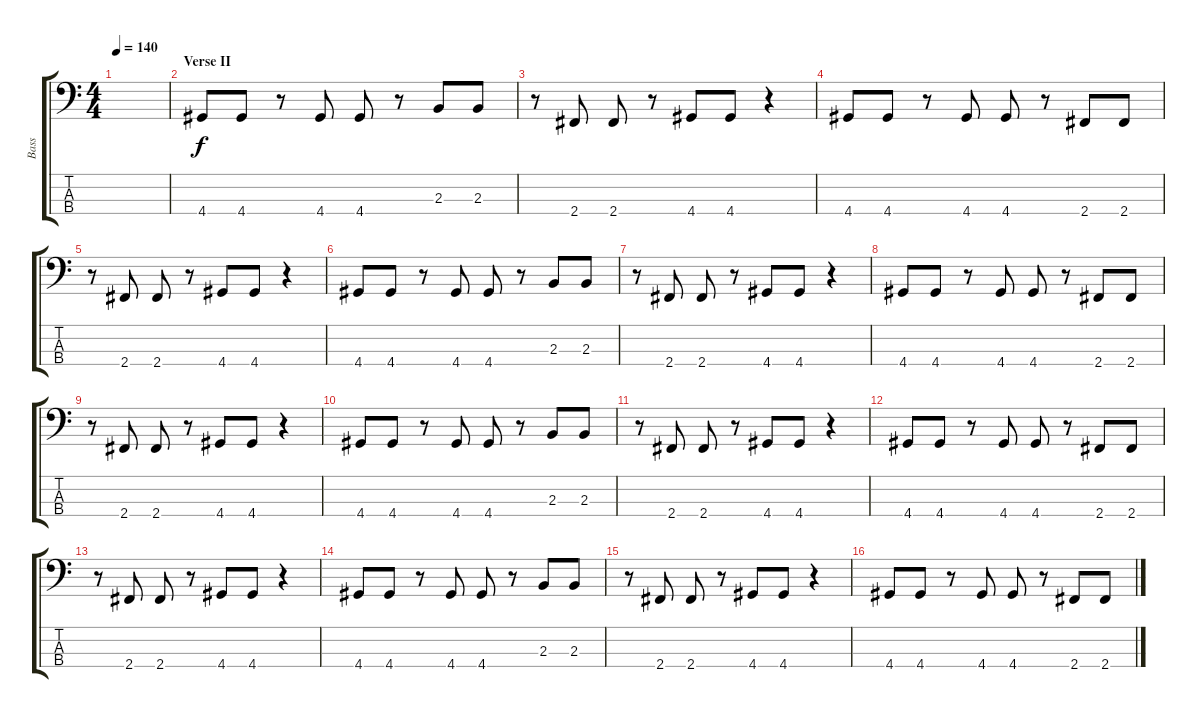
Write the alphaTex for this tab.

\track ("Bass" "Bass") {instrument electricbassfinger}
\staff {score tabs}
\tuning (G2 D2 A1 E1) {hide}
\ts (4 4)
\tempo 140
\clef f4
\ks c
|
\section ("" "Verse II")
4.4.8 4.4.8 r.8 4.4.8 4.4.8 r.8 2.3.8 2.3.8 |
r.8 2.4.8 2.4.8 r.8 4.4.8 4.4.8 r.4 |
4.4.8 4.4.8 r.8 4.4.8 4.4.8 r.8 2.4.8 2.4.8 |
r.8 2.4.8 2.4.8 r.8 4.4.8 4.4.8 r.4 |
4.4.8 4.4.8 r.8 4.4.8 4.4.8 r.8 2.3.8 2.3.8 |
r.8 2.4.8 2.4.8 r.8 4.4.8 4.4.8 r.4 |
4.4.8 4.4.8 r.8 4.4.8 4.4.8 r.8 2.4.8 2.4.8 |
r.8 2.4.8 2.4.8 r.8 4.4.8 4.4.8 r.4 |
4.4.8 4.4.8 r.8 4.4.8 4.4.8 r.8 2.3.8 2.3.8 |
r.8 2.4.8 2.4.8 r.8 4.4.8 4.4.8 r.4 |
4.4.8 4.4.8 r.8 4.4.8 4.4.8 r.8 2.4.8 2.4.8 |
r.8 2.4.8 2.4.8 r.8 4.4.8 4.4.8 r.4 |
4.4.8 4.4.8 r.8 4.4.8 4.4.8 r.8 2.3.8 2.3.8 |
r.8 2.4.8 2.4.8 r.8 4.4.8 4.4.8 r.4 |
4.4.8 4.4.8 r.8 4.4.8 4.4.8 r.8 2.4.8 2.4.8
